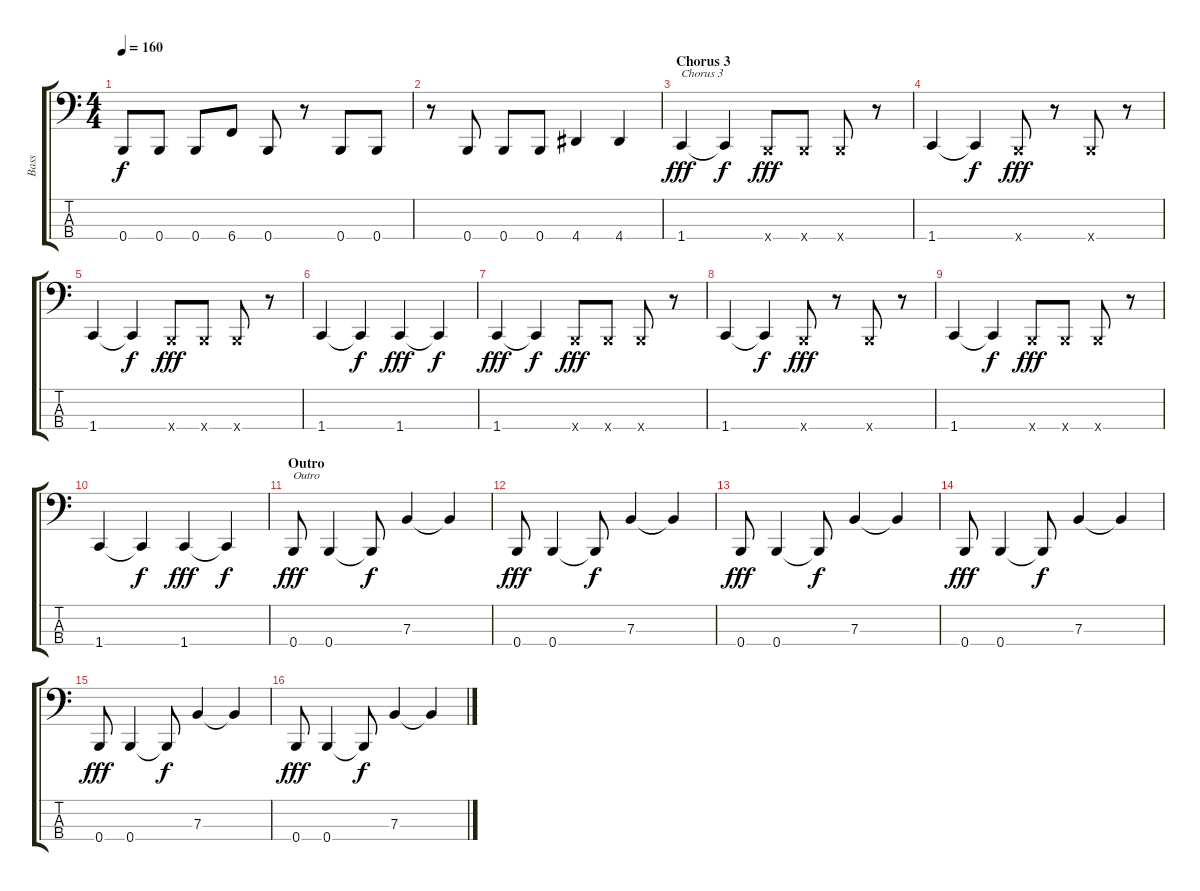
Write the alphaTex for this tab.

\track ("Bass" "Bass") {instrument slapbass2}
\staff {score tabs}
\tuning (D2 A1 E1 B0) {hide}
\ts (4 4)
\tempo 160
\clef f4
\ks c
0.4.8{dy f} 0.4.8 0.4.8 6.4.8 0.4.8 r.8 0.4.8 0.4.8 |
r.8 0.4.8 0.4.8 0.4.8 4.4.4 4.4.4 |
\section ("" "Chorus 3")
1.4.4{txt "Chorus 3" dy fff} 1.4{t}.4{dy f} 0.4{x}.8{dy fff} 0.4{x}.8 0.4{x}.8 r.8 |
1.4.4 1.4{t}.4{dy f} 0.4{x}.8{dy fff} r.8 0.4{x}.8 r.8 |
1.4.4 1.4{t}.4{dy f} 0.4{x}.8{dy fff} 0.4{x}.8 0.4{x}.8 r.8 |
1.4.4 1.4{t}.4{dy f} 1.4.4{dy fff} 1.4{t}.4{dy f} |
1.4.4{dy fff} 1.4{t}.4{dy f} 0.4{x}.8{dy fff} 0.4{x}.8 0.4{x}.8 r.8 |
1.4.4 1.4{t}.4{dy f} 0.4{x}.8{dy fff} r.8 0.4{x}.8 r.8 |
1.4.4 1.4{t}.4{dy f} 0.4{x}.8{dy fff} 0.4{x}.8 0.4{x}.8 r.8 |
1.4.4 1.4{t}.4{dy f} 1.4.4{dy fff} 1.4{t}.4{dy f} |
\section ("" "Outro")
0.4.8{txt "Outro" dy fff} 0.4.4 0.4{t}.8{dy f} 7.3.4 7.3{t}.4 |
0.4.8{dy fff} 0.4.4 0.4{t}.8{dy f} 7.3.4 7.3{t}.4 |
0.4.8{dy fff} 0.4.4 0.4{t}.8{dy f} 7.3.4 7.3{t}.4 |
0.4.8{dy fff} 0.4.4 0.4{t}.8{dy f} 7.3.4 7.3{t}.4 |
0.4.8{dy fff} 0.4.4 0.4{t}.8{dy f} 7.3.4 7.3{t}.4 |
0.4.8{dy fff} 0.4.4 0.4{t}.8{dy f} 7.3.4 7.3{t}.4
